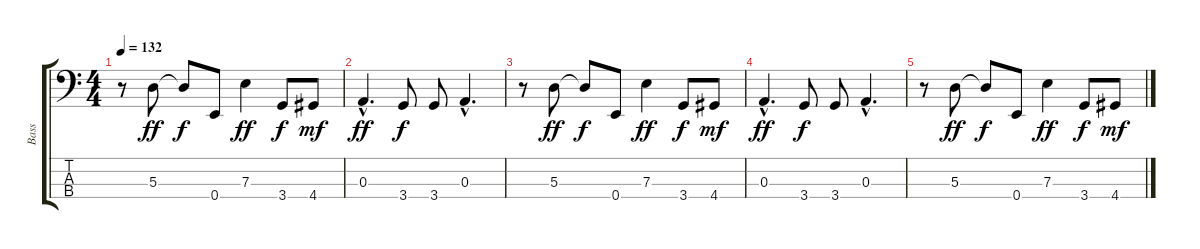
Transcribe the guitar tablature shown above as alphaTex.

\track ("Bass" "Bass") {instrument electricbasspick}
\staff {score tabs}
\tuning (G2 D2 A1 E1) {hide}
\ts (4 4)
\tempo 132
\clef f4
\ks c
r.8{dy f} 5.3.8{dy ff} 5.3{t}.8{dy f} 0.4.8 7.3.4{dy ff} 3.4.8{dy f} 4.4.8{dy mf} |
0.3{hac}.4{d dy ff} 3.4.8{dy f} 3.4.8 0.3{hac}.4{d} |
r.8 5.3.8{dy ff} 5.3{t}.8{dy f} 0.4.8 7.3.4{dy ff} 3.4.8{dy f} 4.4.8{dy mf} |
0.3{hac}.4{d dy ff volume 0} 3.4.8{dy f} 3.4.8 0.3{hac}.4{d} |
r.8 5.3.8{dy ff} 5.3{t}.8{dy f} 0.4.8 7.3.4{dy ff} 3.4.8{dy f} 4.4.8{dy mf}
